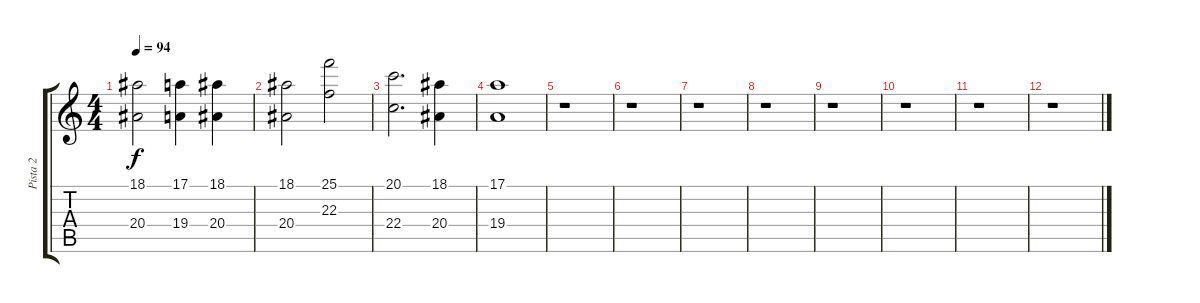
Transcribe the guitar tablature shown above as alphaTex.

\track ("Pista 2" "Pista 2") {instrument stringensemble1}
\staff {score tabs}
\tuning (E4 B3 G3 D3 A2 E2) {hide}
\ts (4 4)
\tempo 94
\clef g2
\ks c
(18.1 20.4).2{dy f} (17.1 19.4).4 (18.1 20.4).4 |
(18.1 20.4).2 (25.1 22.3).2 |
(20.1 22.4).2{d} (18.1 20.4).4 |
(17.1 19.4).1 |
r.1 |
r.1 |
r.1 |
r.1 |
r.1 |
r.1 |
r.1 |
r.1
